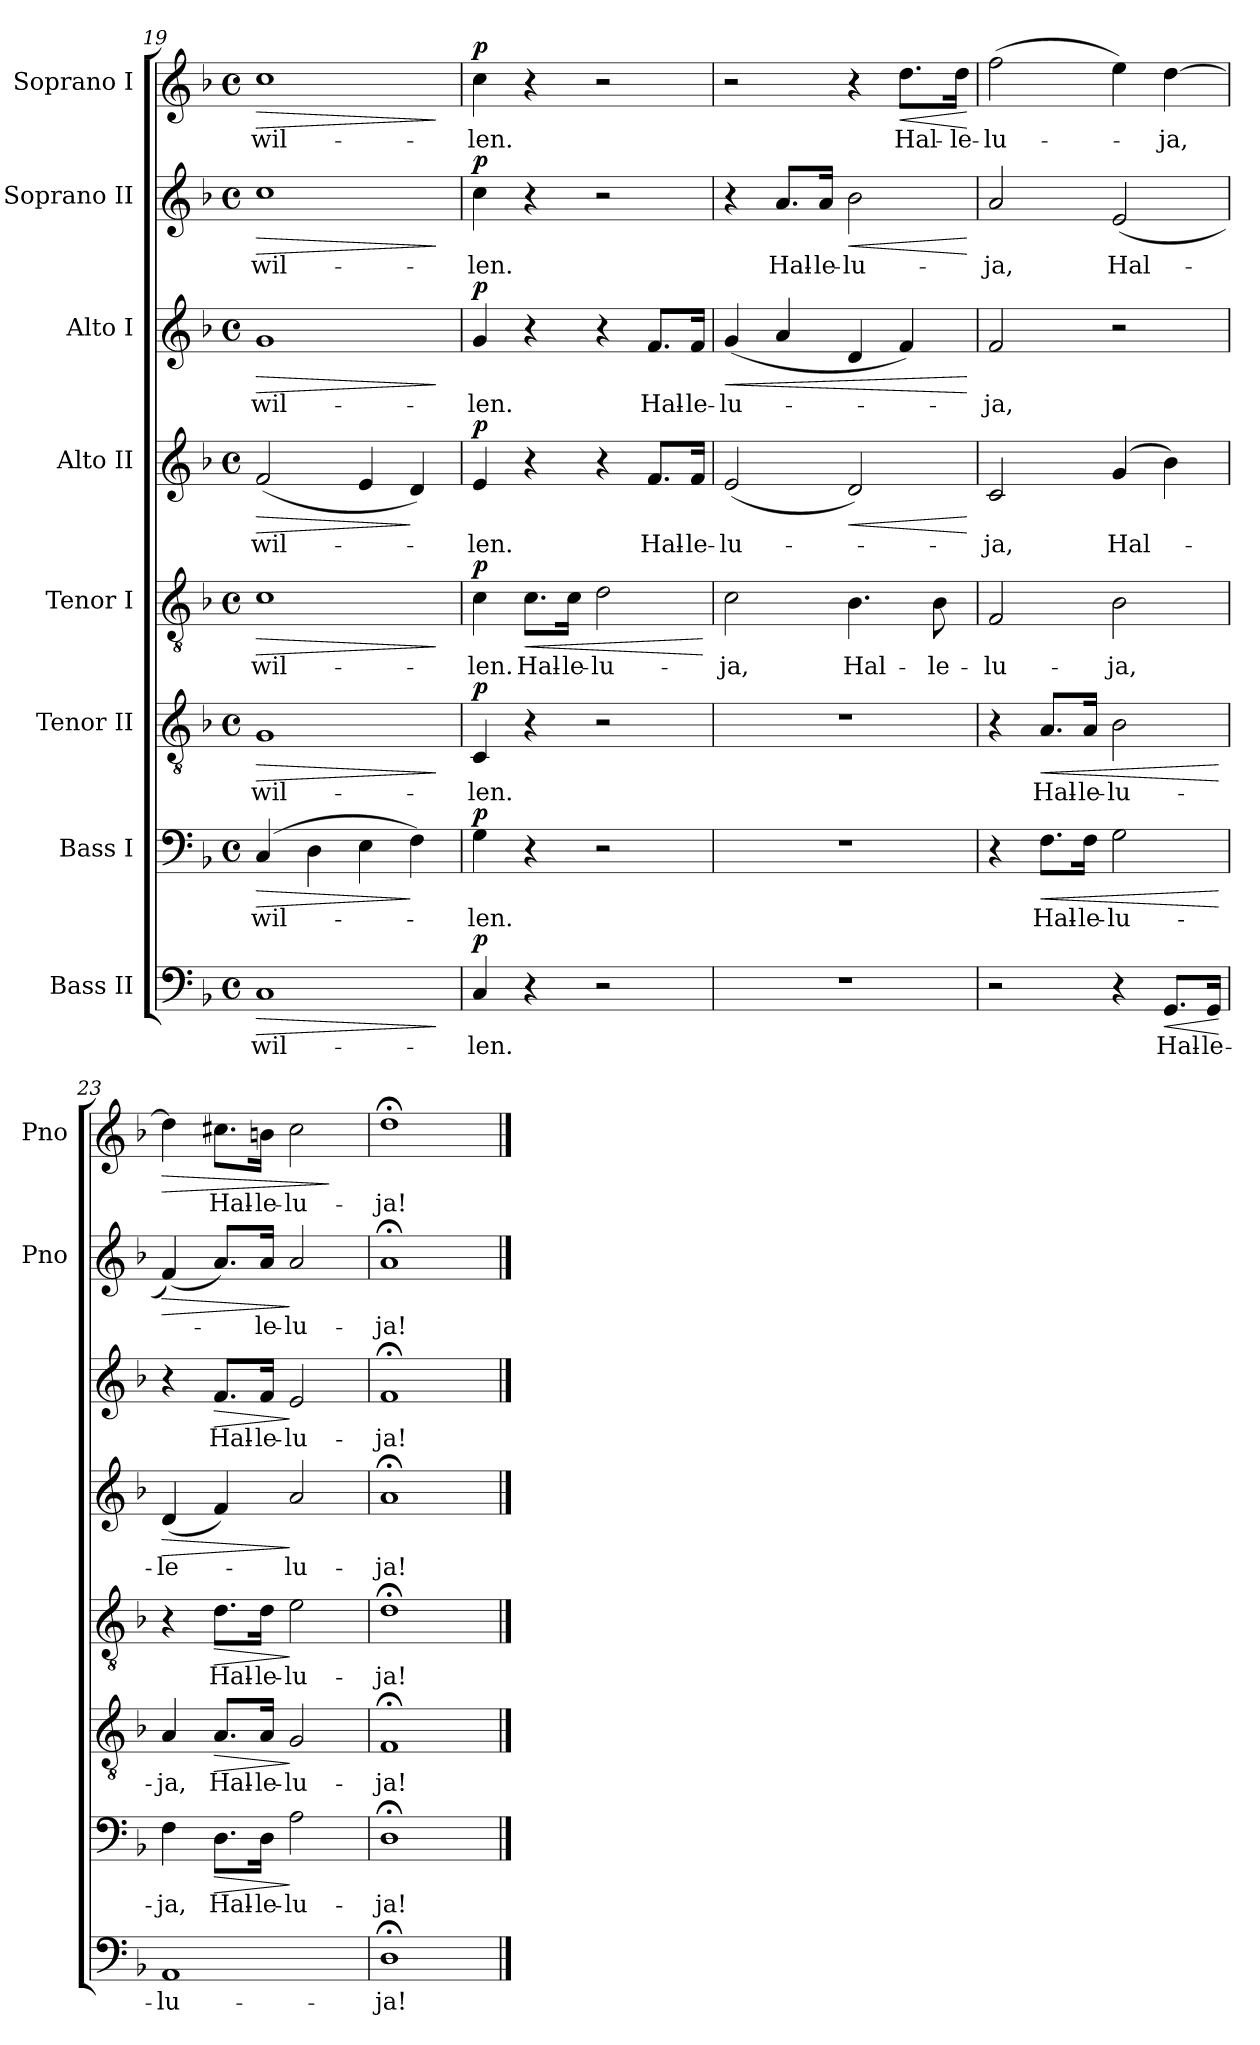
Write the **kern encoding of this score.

**kern	**text	**dynam	**kern	**text	**dynam	**kern	**text	**dynam	**kern	**text	**dynam	**kern	**text	**dynam	**kern	**text	**dynam	**kern	**text	**dynam	**kern	**text	**dynam
*part8	*part8	*part8	*part7	*part7	*part7	*part6	*part6	*part6	*part5	*part5	*part5	*part4	*part4	*part4	*part3	*part3	*part3	*part2	*part2	*part2	*part1	*part1	*part1
*staff8	*staff8	*staff8	*staff7	*staff7	*staff7	*staff6	*staff6	*staff6	*staff5	*staff5	*staff5	*staff4	*staff4	*staff4	*staff3	*staff3	*staff3	*staff2	*staff2	*staff2	*staff1	*staff1	*staff1
*I"Bass II	*	*	*I"Bass I	*	*	*I"Tenor II	*	*	*I"Tenor I	*	*	*I"Alto II	*	*	*I"Alto I	*	*	*I"Soprano II	*	*	*I"Soprano I	*	*
*	*	*	*	*	*	*	*	*	*	*	*	*	*	*	*	*	*	*I'Pno	*	*	*I'Pno	*	*
!!LO:PB:g=z
*clefF4	*	*	*clefF4	*	*	*clefGv2	*	*	*clefGv2	*	*	*clefG2	*	*	*clefG2	*	*	*clefG2	*	*	*clefG2	*	*
*k[b-]	*	*	*k[b-]	*	*	*k[b-]	*	*	*k[b-]	*	*	*k[b-]	*	*	*k[b-]	*	*	*k[b-]	*	*	*k[b-]	*	*
*d:	*	*	*d:	*	*	*d:	*	*	*d:	*	*	*d:	*	*	*d:	*	*	*d:	*	*	*d:	*	*
*M4/4	*	*	*M4/4	*	*	*M4/4	*	*	*M4/4	*	*	*M4/4	*	*	*M4/4	*	*	*M4/4	*	*	*M4/4	*	*
*met(c)	*	*	*met(c)	*	*	*met(c)	*	*	*met(c)	*	*	*met(c)	*	*	*met(c)	*	*	*met(c)	*	*	*met(c)	*	*
=19	=19	=19	=19	=19	=19	=19	=19	=19	=19	=19	=19	=19	=19	=19	=19	=19	=19	=19	=19	=19	=19	=19	=19
!	!LO:LY:b	!LO:HP:b	!	!LO:LY:b	!LO:HP:b	!	!LO:LY:b	!LO:HP:b	!	!LO:LY:b	!LO:HP:b	!	!LO:LY:b	!LO:HP:b	!	!LO:LY:b	!LO:HP:b	!	!LO:LY:b	!LO:HP:b	!	!LO:LY:b	!LO:HP:b
1C	wil-	>	(>4C/	wil-	>	1G	wil-	>	1c	wil-	>	(<2f/	wil-	>	1g	wil-	>	1cc	wil-	>	1cc	wil-	>
.	.	.	4D\	.	.	.	.	.	.	.	.	.	.	.	.	.	.	.	.	.	.	.	.
.	.	.	4E\	.	.	.	.	.	.	.	.	4e/	.	.	.	.	.	.	.	.	.	.	.
.	.	.	4F\)	.	]	.	.	.	.	.	.	4d/)	.	]	.	.	.	.	.	.	.	.	.
.	.	]	.	.	.	.	.	]	.	.	]	.	.	.	.	.	]	.	.	]	.	.	]
=20	=20	=20	=20	=20	=20	=20	=20	=20	=20	=20	=20	=20	=20	=20	=20	=20	=20	=20	=20	=20	=20	=20	=20
!	!LO:LY:b	!LO:DY:b	!	!LO:LY:b	!LO:DY:b	!	!LO:LY:b	!LO:DY:b	!	!LO:LY:b	!LO:DY:b	!	!LO:LY:b	!LO:DY:b	!	!LO:LY:b	!LO:DY:b	!	!LO:LY:b	!LO:DY:b	!	!LO:LY:b	!LO:DY:b
4C/	-len.	p	4G\	-len.	p	4C/	-len.	p	4c\	-len.	p	4e/	-len.	p	4g/	-len.	p	4cc\	-len.	p	4cc\	-len.	p
!	!	!	!	!	!	!	!	!	!	!LO:LY:b	!LO:HP:b	!	!	!	!	!	!	!	!	!	!	!	!
4r	.	.	4r	.	.	4r	.	.	8.c\L	Hal-	<	4r	.	.	4r	.	.	4r	.	.	4r	.	.
!	!	!	!	!	!	!	!	!	!	!LO:LY:b	!	!	!	!	!	!	!	!	!	!	!	!	!
.	.	.	.	.	.	.	.	.	16c\Jk	-le-	.	.	.	.	.	.	.	.	.	.	.	.	.
!	!	!	!	!	!	!	!	!	!	!LO:LY:b	!	!	!	!	!	!	!	!	!	!	!	!	!
2r	.	.	2r	.	.	2r	.	.	2d\	-lu-	.	4r	.	.	4r	.	.	2r	.	.	2r	.	.
!	!	!	!	!	!	!	!	!	!	!	!	!	!LO:LY:b	!	!	!LO:LY:b	!	!	!	!	!	!	!
.	.	.	.	.	.	.	.	.	.	.	.	8.f/L	Hal-	.	8.f/L	Hal-	.	.	.	.	.	.	.
!	!	!	!	!	!	!	!	!	!	!	!	!	!LO:LY:b	!	!	!LO:LY:b	!	!	!	!	!	!	!
.	.	.	.	.	.	.	.	.	.	.	.	16f/Jk	-le-	.	16f/Jk	-le-	.	.	.	.	.	.	.
.	.	.	.	.	.	.	.	.	.	.	[	.	.	.	.	.	.	.	.	.	.	.	.
=21	=21	=21	=21	=21	=21	=21	=21	=21	=21	=21	=21	=21	=21	=21	=21	=21	=21	=21	=21	=21	=21	=21	=21
!	!	!	!	!	!	!	!	!	!	!LO:LY:b	!	!	!LO:LY:b	!	!	!LO:LY:b	!LO:HP:b	!	!	!	!	!	!
1r	.	.	1r	.	.	1r	.	.	2c\	-ja,	.	(<2e/	-lu-	.	(<4g/	-lu-	<	4r	.	.	2r	.	.
!	!	!	!	!	!	!	!	!	!	!	!	!	!	!	!	!	!	!	!LO:LY:b	!	!	!	!
.	.	.	.	.	.	.	.	.	.	.	.	.	.	.	4a/	.	.	8.a/L	Hal-	.	.	.	.
!	!	!	!	!	!	!	!	!	!	!	!	!	!	!	!	!	!	!	!LO:LY:b	!	!	!	!
.	.	.	.	.	.	.	.	.	.	.	.	.	.	.	.	.	.	16a/Jk	-le-	.	.	.	.
!	!	!	!	!	!	!	!	!	!	!LO:LY:b	!	!	!	!LO:HP:b	!	!	!	!	!LO:LY:b	!LO:HP:b	!	!	!
.	.	.	.	.	.	.	.	.	4.B-\	Hal-	.	2d/)	.	<	4d/	.	.	2b-\	-lu-	<	4r	.	.
!	!	!	!	!	!	!	!	!	!	!	!	!	!	!	!	!	!	!	!	!	!	!LO:LY:b	!LO:HP:b
.	.	.	.	.	.	.	.	.	.	.	.	.	.	.	4f/)	.	.	.	.	.	8.dd\L	Hal-	<
!	!	!	!	!	!	!	!	!	!	!LO:LY:b	!	!	!	!	!	!	!	!	!	!	!	!	!
.	.	.	.	.	.	.	.	.	8B-\	-le-	.	.	.	.	.	.	.	.	.	.	.	.	.
!	!	!	!	!	!	!	!	!	!	!	!	!	!	!	!	!	!	!	!	!	!	!LO:LY:b	!
.	.	.	.	.	.	.	.	.	.	.	.	.	.	.	.	.	.	.	.	.	16dd\Jk	-le-	.
.	.	.	.	.	.	.	.	.	.	.	.	.	.	[	.	.	[	.	.	[	.	.	[
=22	=22	=22	=22	=22	=22	=22	=22	=22	=22	=22	=22	=22	=22	=22	=22	=22	=22	=22	=22	=22	=22	=22	=22
!	!	!	!	!	!	!	!	!	!	!LO:LY:b	!	!	!LO:LY:b	!	!	!LO:LY:b	!	!	!LO:LY:b	!	!	!LO:LY:b	!
2r	.	.	4r	.	.	4r	.	.	2F/	-lu-	.	2c/	-ja,	.	2f/	-ja,	.	2a/	-ja,	.	(>2ff\	-lu-	.
!	!	!	!	!LO:LY:b	!LO:HP:b	!	!LO:LY:b	!LO:HP:b	!	!	!	!	!	!	!	!	!	!	!	!	!	!	!
.	.	.	8.F\L	Hal-	<	8.A/L	Hal-	<	.	.	.	.	.	.	.	.	.	.	.	.	.	.	.
!	!	!	!	!LO:LY:b	!	!	!LO:LY:b	!	!	!	!	!	!	!	!	!	!	!	!	!	!	!	!
.	.	.	16F\Jk	-le-	.	16A/Jk	-le-	.	.	.	.	.	.	.	.	.	.	.	.	.	.	.	.
!	!	!	!	!LO:LY:b	!	!	!LO:LY:b	!	!	!LO:LY:b	!	!	!LO:LY:b	!	!	!	!	!	!LO:LY:b	!	!	!	!
4r	.	.	2G\	-lu-	.	2B-\	-lu-	.	2B-\	-ja,	.	(>4g/	Hal-	.	2r	.	.	(<2e/	Hal-	.	4ee\)	.	.
!	!LO:LY:b	!LO:HP:b	!	!	!	!	!	!	!	!	!	!	!	!	!	!	!	!	!	!	!	!LO:LY:b	!
8.GG/L	Hal-	<	.	.	.	.	.	.	.	.	.	4b-\)	.	.	.	.	.	.	.	.	[4dd\	-ja,	.
!	!LO:LY:b	!	!	!	!	!	!	!	!	!	!	!	!	!	!	!	!	!	!	!	!	!	!
16GG/Jk	-le-	.	.	.	.	.	.	.	.	.	.	.	.	.	.	.	.	.	.	.	.	.	.
.	.	[	.	.	[	.	.	[	.	.	.	.	.	.	.	.	.	.	.	.	.	.	.
=23	=23	=23	=23	=23	=23	=23	=23	=23	=23	=23	=23	=23	=23	=23	=23	=23	=23	=23	=23	=23	=23	=23	=23
!	!LO:LY:b	!	!	!LO:LY:b	!	!	!LO:LY:b	!	!	!	!	!	!LO:LY:b	!LO:HP:b	!	!	!	!	!	!LO:HP:b	!	!	!LO:HP:b
1AA	-lu-	.	4F\	-ja,	.	4A/	-ja,	.	4r	.	.	(<4d/	-le-	>	4r	.	.	(<4f/)	.	>	4dd\]	.	>
!	!	!	!	!LO:LY:b	!LO:HP:b	!	!LO:LY:b	!LO:HP:b	!	!LO:LY:b	!LO:HP:b	!	!	!	!	!LO:LY:b	!LO:HP:b	!	!	!	!	!LO:LY:b	!
.	.	.	8.D\L	Hal-	>	8.A/L	Hal-	>	8.d\L	Hal-	>	4f/)	.	.	8.f/L	Hal-	>	8.a/L)	.	.	8.cc#X\L	Hal-	.
!	!	!	!	!LO:LY:b	!	!	!LO:LY:b	!	!	!LO:LY:b	!	!	!	!	!	!LO:LY:b	!	!	!LO:LY:b	!	!	!LO:LY:b	!
.	.	.	16D\Jk	-le-	.	16A/Jk	-le-	.	16d\Jk	-le-	.	.	.	.	16f/Jk	-le-	.	16a/Jk	-le-	.	16bn\Jk	-le-	.
!	!	!	!	!LO:LY:b	!	!	!LO:LY:b	!	!	!LO:LY:b	!	!	!LO:LY:b	!	!	!LO:LY:b	!	!	!LO:LY:b	!	!	!LO:LY:b	!
.	.	.	2A\	-lu-	]	2G/	-lu-	]	2e\	-lu-	]	2a/	-lu-	]	2e/	-lu-	]	2a/	-lu-	]	2cc#\	-lu-	.
.	.	.	.	.	.	.	.	.	.	.	.	.	.	.	.	.	.	.	.	.	.	.	]
=24	=24	=24	=24	=24	=24	=24	=24	=24	=24	=24	=24	=24	=24	=24	=24	=24	=24	=24	=24	=24	=24	=24	=24
!	!LO:LY:b	!	!	!LO:LY:b	!	!	!LO:LY:b	!	!	!LO:LY:b	!	!	!LO:LY:b	!	!	!LO:LY:b	!	!	!LO:LY:b	!	!	!LO:LY:b	!
1D;<	-ja!	.	1D;<	-ja!	.	1F;<	-ja!	.	1d;<	-ja!	.	1a;<	-ja!	.	1f;<	-ja!	.	1a;<	-ja!	.	1dd;<	-ja!	.
==	==	==	==	==	==	==	==	==	==	==	==	==	==	==	==	==	==	==	==	==	==	==	==
*-	*-	*-	*-	*-	*-	*-	*-	*-	*-	*-	*-	*-	*-	*-	*-	*-	*-	*-	*-	*-	*-	*-	*-
